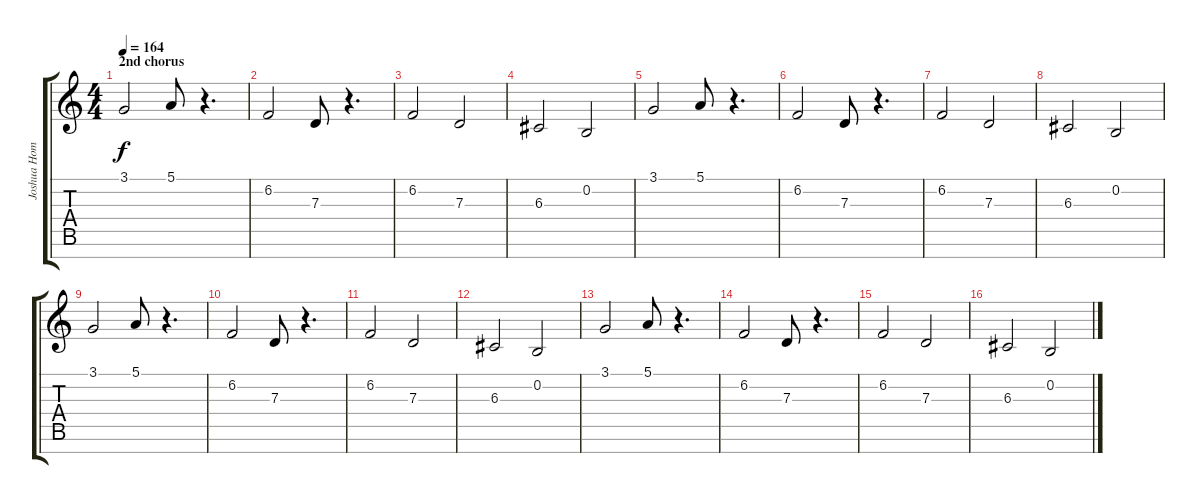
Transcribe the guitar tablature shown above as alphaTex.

\track ("Joshua Homme - singing" "Joshua Hom") {instrument piccolo}
\staff {score tabs}
\tuning (E4 B3 G3 D3 A2 E2 B1) {hide}
\ts (4 4)
\section ("" "2nd chorus")
\tempo 164
\clef g2
\ks c
3.1.2{dy f} 5.1.8 r.4{d} |
6.2.2 7.3.8 r.4{d} |
6.2.2 7.3.2 |
6.3.2 0.2.2 |
3.1.2 5.1.8 r.4{d} |
6.2.2 7.3.8 r.4{d} |
6.2.2 7.3.2 |
6.3.2 0.2.2 |
3.1.2 5.1.8 r.4{d} |
6.2.2 7.3.8 r.4{d} |
6.2.2 7.3.2 |
6.3.2 0.2.2 |
3.1.2 5.1.8 r.4{d} |
6.2.2 7.3.8 r.4{d} |
6.2.2 7.3.2 |
6.3.2 0.2.2
